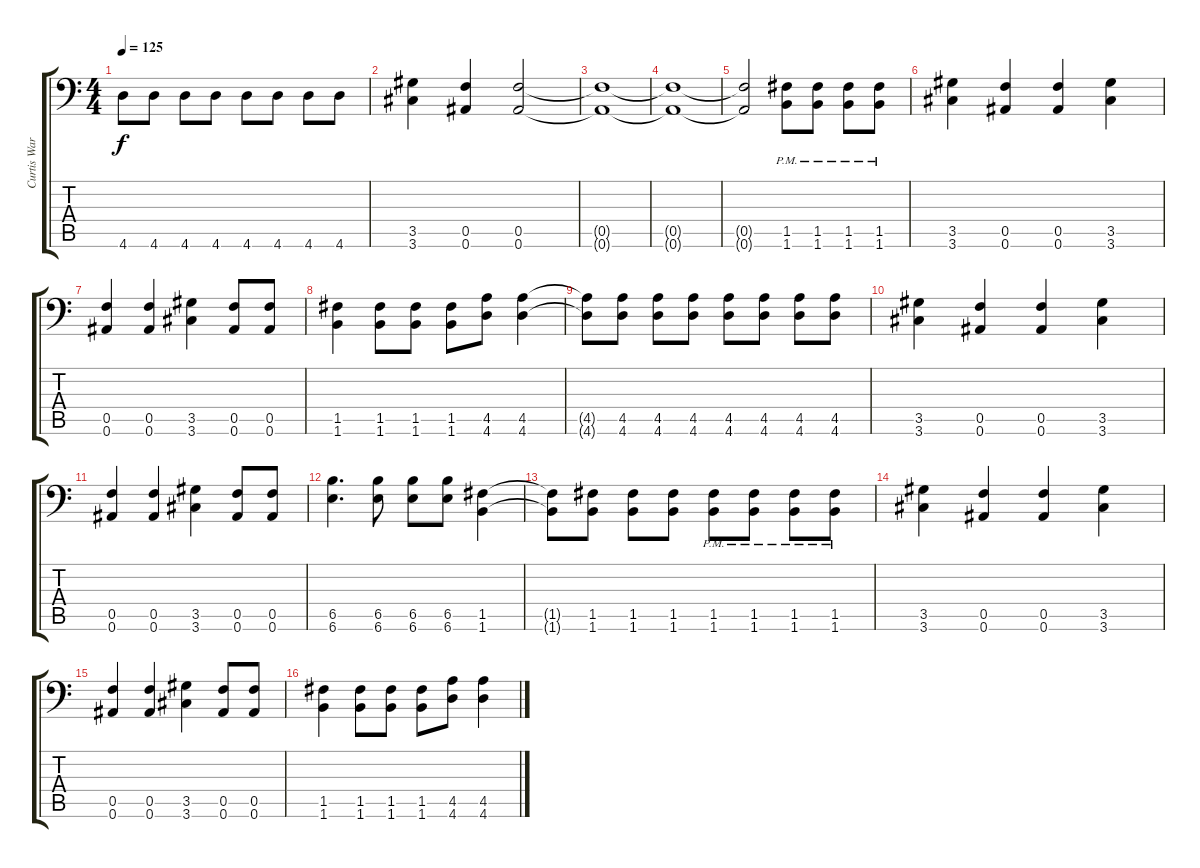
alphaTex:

\track ("Curtis Ward" "Curtis War") {instrument distortionguitar}
\staff {score tabs}
\tuning (C4 G3 Eb3 Bb2 F2 Bb1) {hide}
\ts (4 4)
\tempo 125
\clef f4
\ks c
4.6{t}.8{dy f} 4.6.8 4.6.8 4.6.8 4.6.8 4.6.8 4.6.8 4.6.8 |
(3.5 3.6).4 (0.5 0.6).4 (0.5 0.6).2 |
(0.5{t} 0.6{t}).1 |
(0.5{t} 0.6{t}).1 |
(0.5{t} 0.6{t}).2 (1.5{pm} 1.6{pm}).8 (1.5{pm} 1.6{pm}).8 (1.5{pm} 1.6{pm}).8 (1.5{pm} 1.6{pm}).8 |
(3.5 3.6).4 (0.5 0.6).4 (0.5 0.6).4 (3.5 3.6).4 |
(0.5 0.6).4 (0.5 0.6).4 (3.5 3.6).4 (0.5 0.6).8 (0.5 0.6).8 |
(1.5 1.6).4 (1.5 1.6).8 (1.5 1.6).8 (1.5 1.6).8 (4.5 4.6).8 (4.5 4.6).4 |
(4.5{t} 4.6{t}).8 (4.5 4.6).8 (4.5 4.6).8 (4.5 4.6).8 (4.5 4.6).8 (4.5 4.6).8 (4.5 4.6).8 (4.5 4.6).8 |
(3.5 3.6).4 (0.5 0.6).4 (0.5 0.6).4 (3.5 3.6).4 |
(0.5 0.6).4 (0.5 0.6).4 (3.5 3.6).4 (0.5 0.6).8 (0.5 0.6).8 |
(6.5 6.6).4{d} (6.5 6.6).8 (6.5 6.6).8 (6.5 6.6).8 (1.5 1.6).4 |
(1.5{t} 1.6{t}).8 (1.5 1.6).8 (1.5 1.6).8 (1.5 1.6).8 (1.5{pm} 1.6{pm}).8 (1.5{pm} 1.6{pm}).8 (1.5{pm} 1.6{pm}).8 (1.5{pm} 1.6{pm}).8 |
(3.5 3.6).4 (0.5 0.6).4 (0.5 0.6).4 (3.5 3.6).4 |
(0.5 0.6).4 (0.5 0.6).4 (3.5 3.6).4 (0.5 0.6).8 (0.5 0.6).8 |
(1.5 1.6).4 (1.5 1.6).8 (1.5 1.6).8 (1.5 1.6).8 (4.5 4.6).8 (4.5 4.6).4
